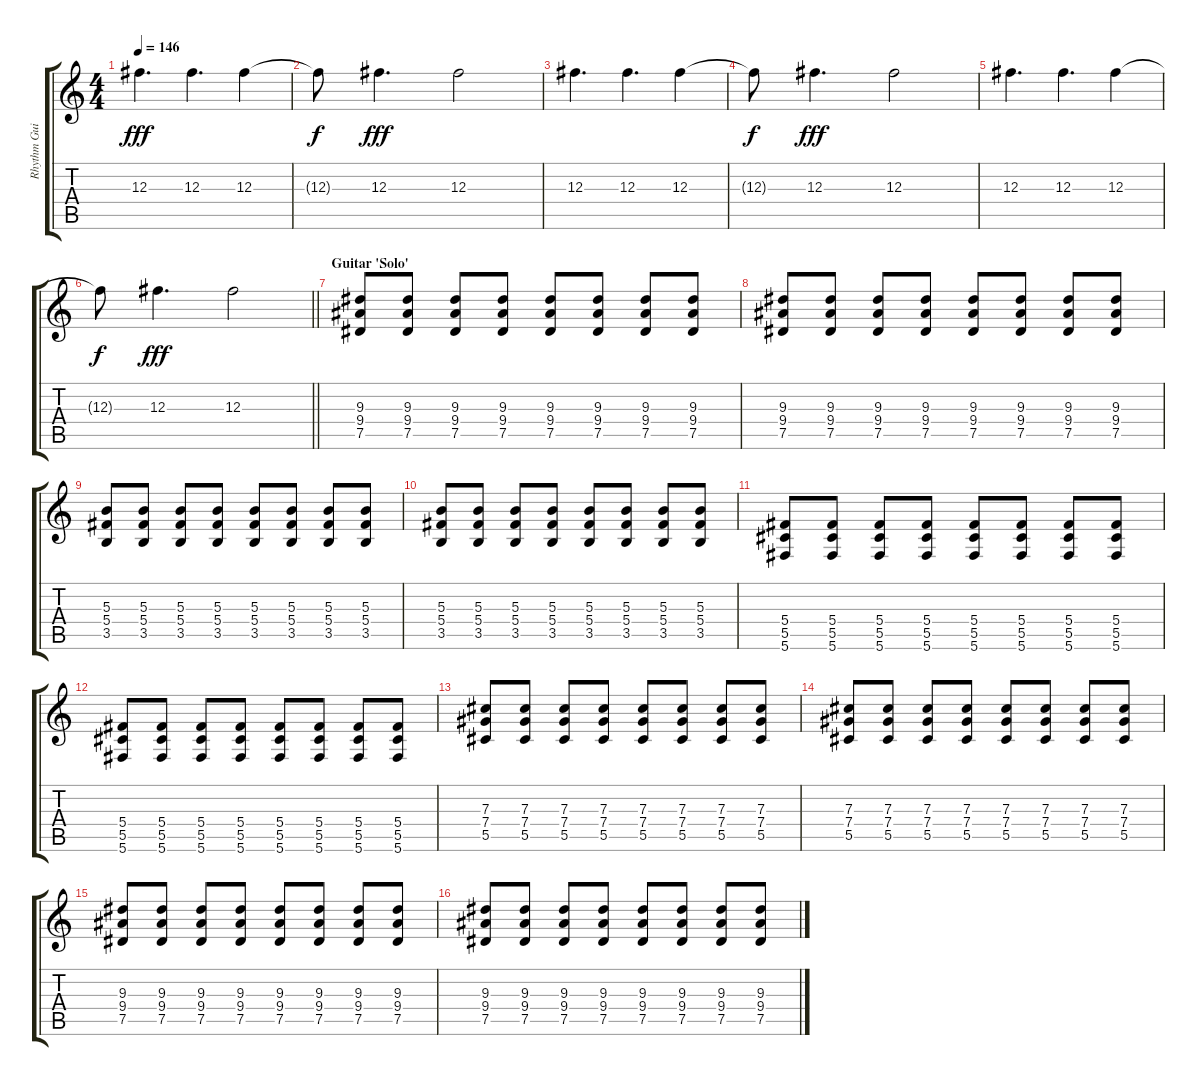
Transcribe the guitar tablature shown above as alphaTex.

\track ("Rhythm Guitar" "Rhythm Gui") {instrument electricguitarclean}
\staff {score tabs}
\tuning (Eb4 Bb3 Gb3 Db3 Ab2 Db2) {hide}
\ts (4 4)
\tempo 146
\clef g2
\ks c
12.3.4{d dy fff} 12.3.4{d} 12.3.4 |
12.3{t}.8{dy f} 12.3.4{d dy fff} 12.3.2 |
12.3.4{d} 12.3.4{d} 12.3.4 |
12.3{t}.8{dy f} 12.3.4{d dy fff} 12.3.2 |
12.3.4{d} 12.3.4{d} 12.3.4 |
\barLineRight lightlight
12.3{t}.8{dy f} 12.3.4{d dy fff} 12.3.2 |
\section ("" "Guitar 'Solo'")
(9.3 9.4 7.5).8{volume 16 instrument overdrivenguitar} (9.3 9.4 7.5).8 (9.3 9.4 7.5).8 (9.3 9.4 7.5).8 (9.3 9.4 7.5).8 (9.3 9.4 7.5).8 (9.3 9.4 7.5).8 (9.3 9.4 7.5).8 |
(9.3 9.4 7.5).8 (9.3 9.4 7.5).8 (9.3 9.4 7.5).8 (9.3 9.4 7.5).8 (9.3 9.4 7.5).8 (9.3 9.4 7.5).8 (9.3 9.4 7.5).8 (9.3 9.4 7.5).8 |
(5.3 5.4 3.5).8 (5.3 5.4 3.5).8 (5.3 5.4 3.5).8 (5.3 5.4 3.5).8 (5.3 5.4 3.5).8 (5.3 5.4 3.5).8 (5.3 5.4 3.5).8 (5.3 5.4 3.5).8 |
(5.3 5.4 3.5).8 (5.3 5.4 3.5).8 (5.3 5.4 3.5).8 (5.3 5.4 3.5).8 (5.3 5.4 3.5).8 (5.3 5.4 3.5).8 (5.3 5.4 3.5).8 (5.3 5.4 3.5).8 |
(5.4 5.5 5.6).8 (5.4 5.5 5.6).8 (5.4 5.5 5.6).8 (5.4 5.5 5.6).8 (5.4 5.5 5.6).8 (5.4 5.5 5.6).8 (5.4 5.5 5.6).8 (5.4 5.5 5.6).8 |
(5.4 5.5 5.6).8 (5.4 5.5 5.6).8 (5.4 5.5 5.6).8 (5.4 5.5 5.6).8 (5.4 5.5 5.6).8 (5.4 5.5 5.6).8 (5.4 5.5 5.6).8 (5.4 5.5 5.6).8 |
(7.3 7.4 5.5).8 (7.3 7.4 5.5).8 (7.3 7.4 5.5).8 (7.3 7.4 5.5).8 (7.3 7.4 5.5).8 (7.3 7.4 5.5).8 (7.3 7.4 5.5).8 (7.3 7.4 5.5).8 |
(7.3 7.4 5.5).8 (7.3 7.4 5.5).8 (7.3 7.4 5.5).8 (7.3 7.4 5.5).8 (7.3 7.4 5.5).8 (7.3 7.4 5.5).8 (7.3 7.4 5.5).8 (7.3 7.4 5.5).8 |
(9.3 9.4 7.5).8 (9.3 9.4 7.5).8 (9.3 9.4 7.5).8 (9.3 9.4 7.5).8 (9.3 9.4 7.5).8 (9.3 9.4 7.5).8 (9.3 9.4 7.5).8 (9.3 9.4 7.5).8 |
(9.3 9.4 7.5).8 (9.3 9.4 7.5).8 (9.3 9.4 7.5).8 (9.3 9.4 7.5).8 (9.3 9.4 7.5).8 (9.3 9.4 7.5).8 (9.3 9.4 7.5).8 (9.3 9.4 7.5).8
